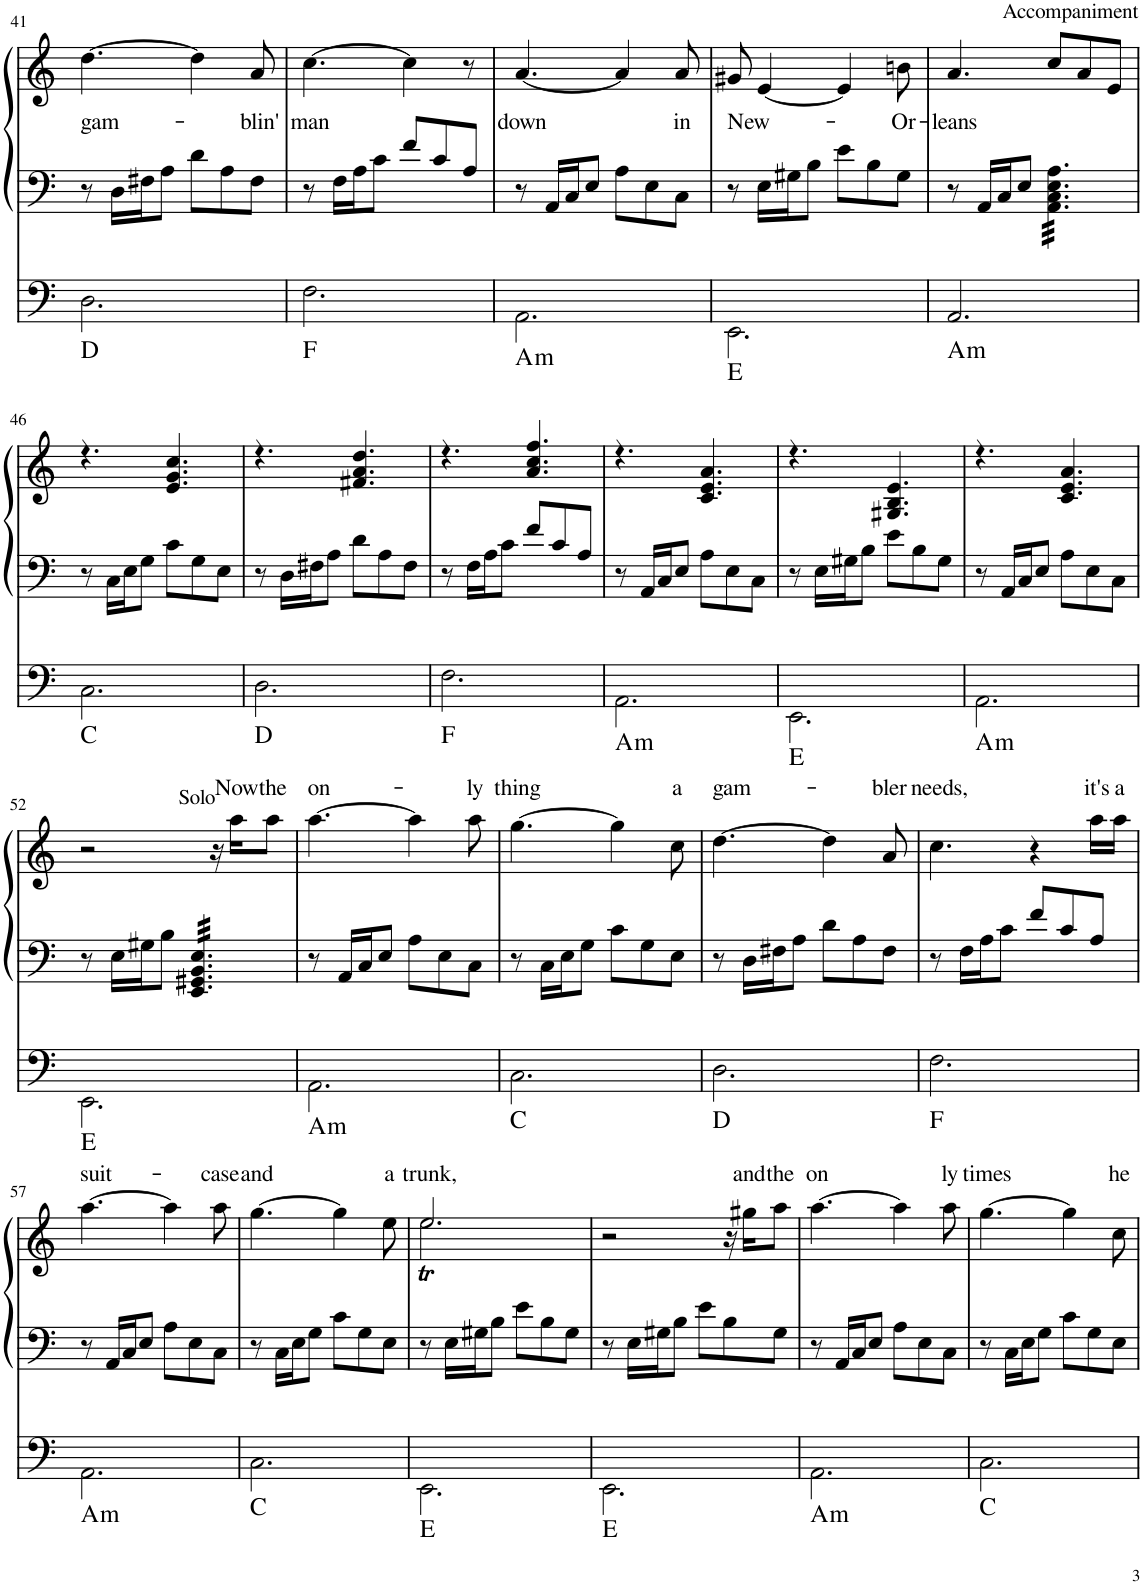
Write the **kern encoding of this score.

**kern	**kern	**kern	**text	**harte
*part1	*part1	*part1	*part1	*part1
*staff3	*staff2	*staff1	*staff1	*
*I"Organ	*	*	*	*
*I'Org.	*	*	*	*
!!LO:PB:g=z
*clefF4	*clefF4	*clefG2	*	*
*k[]	*k[]	*k[]	*	*
*M6/8	*M6/8	*M6/8	*	*
=41	=41	=41	=41	=41
*^	*	*	*	*
!	!	!	!	!LO:LY:b	!
2.D\	2.ryy	8r	[4.dd\	gam-	D:maj
.	.	16D\LL	.	.	.
.	.	16F#X\J	.	.	.
.	.	8A\J	.	.	.
.	.	8d\L	4dd\]	.	.
.	.	8A\	.	.	.
!	!	!	!	!LO:LY:b	!
.	.	8F#\J	8a/	blin'	.
=42	=42	=42	=42	=42	=42
!	!	!	!	!LO:LY:b	!
2.F\	2.ryy	8r	[4.cc\	man	F:maj
.	.	16F\LL	.	.	.
.	.	16A\J	.	.	.
.	.	8c\J	.	.	.
.	.	8f/L	4cc\]	.	.
.	.	8c/	.	.	.
.	.	8A/J	8r	.	.
=43	=43	=43	=43	=43	=43
!	!	!	!	!LO:LY:b	!LO:H:kt=m
2.AA\	2.ryy	8r	[4.a/	down	A:min
.	.	16AA/LL	.	.	.
.	.	16C/J	.	.	.
.	.	8E/J	.	.	.
.	.	8A\L	4a/]	.	.
.	.	8E\	.	.	.
!	!	!	!	!LO:LY:b	!
.	.	8C\J	8a/	in	.
=44	=44	=44	=44	=44	=44
!	!	!	!	!LO:LY:b	!
2.EE\	2.ryy	8r	8g#X/	New-	E:maj
.	.	16E\LL	[4e/	.	.
.	.	16G#X\J	.	.	.
.	.	8B\J	.	.	.
.	.	8e\L	4e/]	.	.
.	.	8B\	.	.	.
!	!	!	!	!LO:LY:b	!
.	.	8G#\J	8bn\	-Or-	.
*v	*v	*	*	*	*
=45	=45	=45	=45	=45
!	!	!	!LO:LY:b	!LO:H:kt=m
2.AA/	8r	4.a/	-leans	A:min
.	16AA/LL	.	.	.
.	16C/J	.	.	.
.	8E/J	.	.	.
!	!	!LO:TX:a:t=Accompaniment	!	!
*	*tremolo	*	*	*
.	32AA\ 32C\ 32E\ 32A\LLL	8cc/L	.	.
.	32AA\ 32C\ 32E\ 32A\	.	.	.
.	32AA\ 32C\ 32E\ 32A\	.	.	.
.	32AA\ 32C\ 32E\ 32A\	.	.	.
.	32AA\ 32C\ 32E\ 32A\	8a/	.	.
.	32AA\ 32C\ 32E\ 32A\	.	.	.
.	32AA\ 32C\ 32E\ 32A\	.	.	.
.	32AA\ 32C\ 32E\ 32A\	.	.	.
.	32AA\ 32C\ 32E\ 32A\	8e/J	.	.
.	32AA\ 32C\ 32E\ 32A\	.	.	.
.	32AA\ 32C\ 32E\ 32A\	.	.	.
.	32AA\ 32C\ 32E\ 32A\JJJ	.	.	.
*	*Xtremolo	*	*	*
!!LO:LB:g=z
=46	=46	=46	=46	=46
*^	*	*^	*	*
2.C\	2.ryy	8r	2.ryy	4.r	.	C:maj
.	.	16C\LL	.	.	.	.
.	.	16E\J	.	.	.	.
.	.	8G\J	.	.	.	.
.	.	8c\L	.	4.e/ 4.g/ 4.cc/	.	.
.	.	8G\	.	.	.	.
.	.	8E\J	.	.	.	.
=47	=47	=47	=47	=47	=47	=47
2.D\	2.ryy	8r	2.ryy	4.r	.	D:maj
.	.	16D\LL	.	.	.	.
.	.	16F#X\J	.	.	.	.
.	.	8A\J	.	.	.	.
.	.	8d\L	.	4.f#X/ 4.a/ 4.dd/	.	.
.	.	8A\	.	.	.	.
.	.	8F#\J	.	.	.	.
=48	=48	=48	=48	=48	=48	=48
2.F\	2.ryy	8r	2.ryy	4.r	.	F:maj
.	.	16F\LL	.	.	.	.
.	.	16A\J	.	.	.	.
.	.	8c\J	.	.	.	.
.	.	8f/L	.	4.a/ 4.cc/ 4.ff/	.	.
.	.	8c/	.	.	.	.
.	.	8A/J	.	.	.	.
=49	=49	=49	=49	=49	=49	=49
!	!	!	!	!	!	!LO:H:kt=m
2.AA\	2.ryy	8r	2.ryy	4.r	.	A:min
.	.	16AA/LL	.	.	.	.
.	.	16C/J	.	.	.	.
.	.	8E/J	.	.	.	.
.	.	8A\L	.	4.c/ 4.e/ 4.a/	.	.
.	.	8E\	.	.	.	.
.	.	8C\J	.	.	.	.
=50	=50	=50	=50	=50	=50	=50
2.EE\	2.ryy	8r	2.ryy	4.r	.	E:maj
.	.	16E\LL	.	.	.	.
.	.	16G#X\J	.	.	.	.
.	.	8B\J	.	.	.	.
.	.	8e\L	.	4.G#X/ 4.B/ 4.e/	.	.
.	.	8B\	.	.	.	.
.	.	8G#\J	.	.	.	.
=51	=51	=51	=51	=51	=51	=51
!	!	!	!	!	!	!LO:H:kt=m
2.AA\	2.ryy	8r	2.ryy	4.r	.	A:min
.	.	16AA/LL	.	.	.	.
.	.	16C/J	.	.	.	.
.	.	8E/J	.	.	.	.
.	.	8A\L	.	4.c/ 4.e/ 4.a/	.	.
.	.	8E\	.	.	.	.
.	.	8C\J	.	.	.	.
*	*	*	*v	*v	*	*
!!LO:LB:g=z
=52	=52	=52	=52	=52	=52
2.EE\	2.ryy	8r	2r	.	E:maj
.	.	16E\LL	.	.	.
.	.	16G#X\J	.	.	.
.	.	8B\J	.	.	.
*	*	*tremolo	*	*	*
.	.	32EE/ 32GG#X/ 32BB/ 32E/LLL	.	.	.
.	.	32EE/ 32GG#X/ 32BB/ 32E/	.	.	.
.	.	32EE/ 32GG#X/ 32BB/ 32E/	.	.	.
.	.	32EE/ 32GG#X/ 32BB/ 32E/	.	.	.
.	.	32EE/ 32GG#X/ 32BB/ 32E/	16r	.	.
.	.	32EE/ 32GG#X/ 32BB/ 32E/	.	.	.
!	!	!	!LO:TX:a:t=Solo	!	!
!	!	!	!	!LO:LY:a	!
.	.	32EE/ 32GG#X/ 32BB/ 32E/	16aa\KL	Now	.
.	.	32EE/ 32GG#X/ 32BB/ 32E/	.	.	.
!	!	!	!	!LO:LY:a	!
.	.	32EE/ 32GG#X/ 32BB/ 32E/	8aa\J	the	.
.	.	32EE/ 32GG#X/ 32BB/ 32E/	.	.	.
.	.	32EE/ 32GG#X/ 32BB/ 32E/	.	.	.
.	.	32EE/ 32GG#X/ 32BB/ 32E/JJJ	.	.	.
*	*	*Xtremolo	*	*	*
=53	=53	=53	=53	=53	=53
!	!	!	!	!LO:LY:a	!LO:H:kt=m
2.AA\	2.ryy	8r	[4.aa\	on-	A:min
.	.	16AA/LL	.	.	.
.	.	16C/J	.	.	.
.	.	8E/J	.	.	.
.	.	8A\L	4aa\]	.	.
.	.	8E\	.	.	.
!	!	!	!	!LO:LY:a	!
.	.	8C\J	8aa\	-ly	.
=54	=54	=54	=54	=54	=54
!	!	!	!	!LO:LY:a	!
2.C\	2.ryy	8r	[4.gg\	thing	C:maj
.	.	16C\LL	.	.	.
.	.	16E\J	.	.	.
.	.	8G\J	.	.	.
.	.	8c\L	4gg\]	.	.
.	.	8G\	.	.	.
!	!	!	!	!LO:LY:a	!
.	.	8E\J	8cc\	a	.
=55	=55	=55	=55	=55	=55
!	!	!	!	!LO:LY:a	!
2.D\	2.ryy	8r	[4.dd\	gam-	D:maj
.	.	16D\LL	.	.	.
.	.	16F#X\J	.	.	.
.	.	8A\J	.	.	.
.	.	8d\L	4dd\]	.	.
.	.	8A\	.	.	.
!	!	!	!	!LO:LY:a	!
.	.	8F#\J	8a/	bler	.
=56	=56	=56	=56	=56	=56
!	!	!	!	!LO:LY:a	!
2.F\	2.ryy	8r	4.cc\	needs,	F:maj
.	.	16F\LL	.	.	.
.	.	16A\J	.	.	.
.	.	8c\J	.	.	.
.	.	8f/L	4r	.	.
.	.	8c/	.	.	.
!	!	!	!	!LO:LY:a	!
.	.	8A/J	16aa\LL	it's	.
!	!	!	!	!LO:LY:a	!
.	.	.	16aa\JJ	a	.
!!LO:LB:g=z
=57	=57	=57	=57	=57	=57
!	!	!	!	!LO:LY:a	!LO:H:kt=m
2.AA\	2.ryy	8r	[4.aa\	suit-	A:min
.	.	16AA/LL	.	.	.
.	.	16C/J	.	.	.
.	.	8E/J	.	.	.
.	.	8A\L	4aa\]	.	.
.	.	8E\	.	.	.
!	!	!	!	!LO:LY:a	!
.	.	8C\J	8aa\	case	.
=58	=58	=58	=58	=58	=58
!	!	!	!	!LO:LY:a	!
2.C\	2.ryy	8r	[4.gg\	and	C:maj
.	.	16C\LL	.	.	.
.	.	16E\J	.	.	.
.	.	8G\J	.	.	.
.	.	8c\L	4gg\]	.	.
.	.	8G\	.	.	.
!	!	!	!	!LO:LY:a	!
.	.	8E\J	8ee\	a	.
=59	=59	=59	=59	=59	=59
!	!	!	!	!LO:LY:a	!
*	*	*	*^	*	*
2.EE\	2.ryy	8r	2.ee/	4eet\	trunk,	E:maj
.	.	16E\LL	.	.	.	.
.	.	16G#X\J	.	.	.	.
.	.	8B\J	.	2ryy	.	.
.	.	8e\L	.	.	.	.
.	.	8B\	.	.	.	.
.	.	8G#\J	.	.	.	.
*	*	*	*v	*v	*	*
=60	=60	=60	=60	=60	=60
2.EE\	2.ryy	8r	2r	.	E:maj
.	.	16E\LL	.	.	.
.	.	16G#X\J	.	.	.
.	.	8B\J	.	.	.
.	.	8e\L	.	.	.
.	.	8B\	16r	.	.
!	!	!	!	!LO:LY:a	!
.	.	.	16gg#X\KL	and	.
!	!	!	!	!LO:LY:a	!
.	.	8G#\J	8aa\J	the	.
=61	=61	=61	=61	=61	=61
!	!	!	!	!LO:LY:a	!LO:H:kt=m
2.AA\	2.ryy	8r	[4.aa\	on	A:min
.	.	16AA/LL	.	.	.
.	.	16C/J	.	.	.
.	.	8E/J	.	.	.
.	.	8A\L	4aa\]	.	.
.	.	8E\	.	.	.
!	!	!	!	!LO:LY:a	!
.	.	8C\J	8aa\	ly	.
=62	=62	=62	=62	=62	=62
!	!	!	!	!LO:LY:a	!
2.C\	2.ryy	8r	[4.gg\	times	C:maj
.	.	16C\LL	.	.	.
.	.	16E\J	.	.	.
.	.	8G\J	.	.	.
.	.	8c\L	4gg\]	.	.
.	.	8G\	.	.	.
!	!	!	!	!LO:LY:a	!
.	.	8E\J	8cc\	he	.
*v	*v	*	*	*	*
=	=	=	=	=
*-	*-	*-	*-	*-
